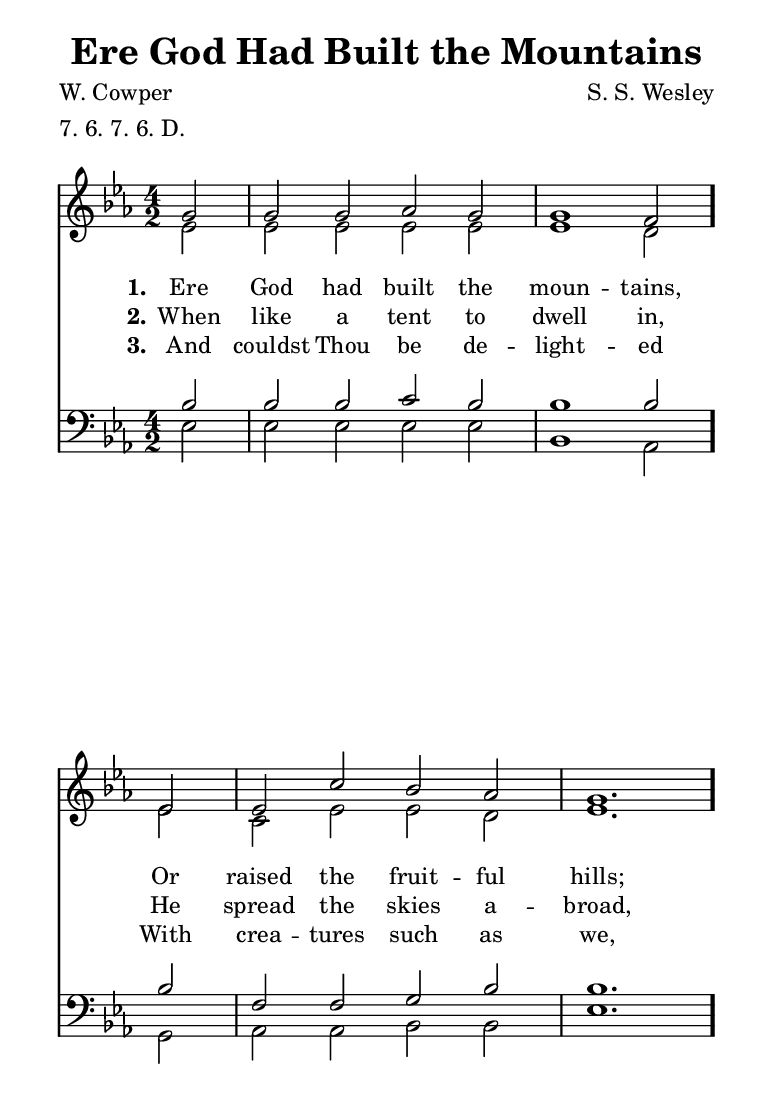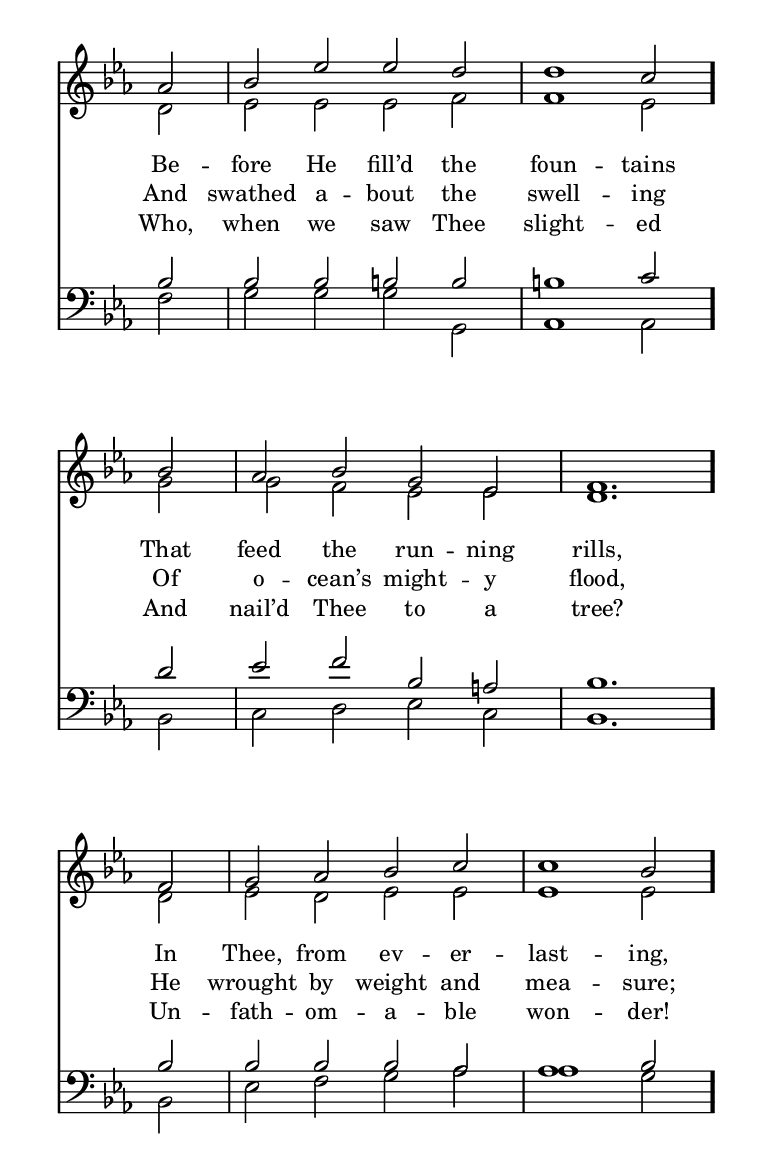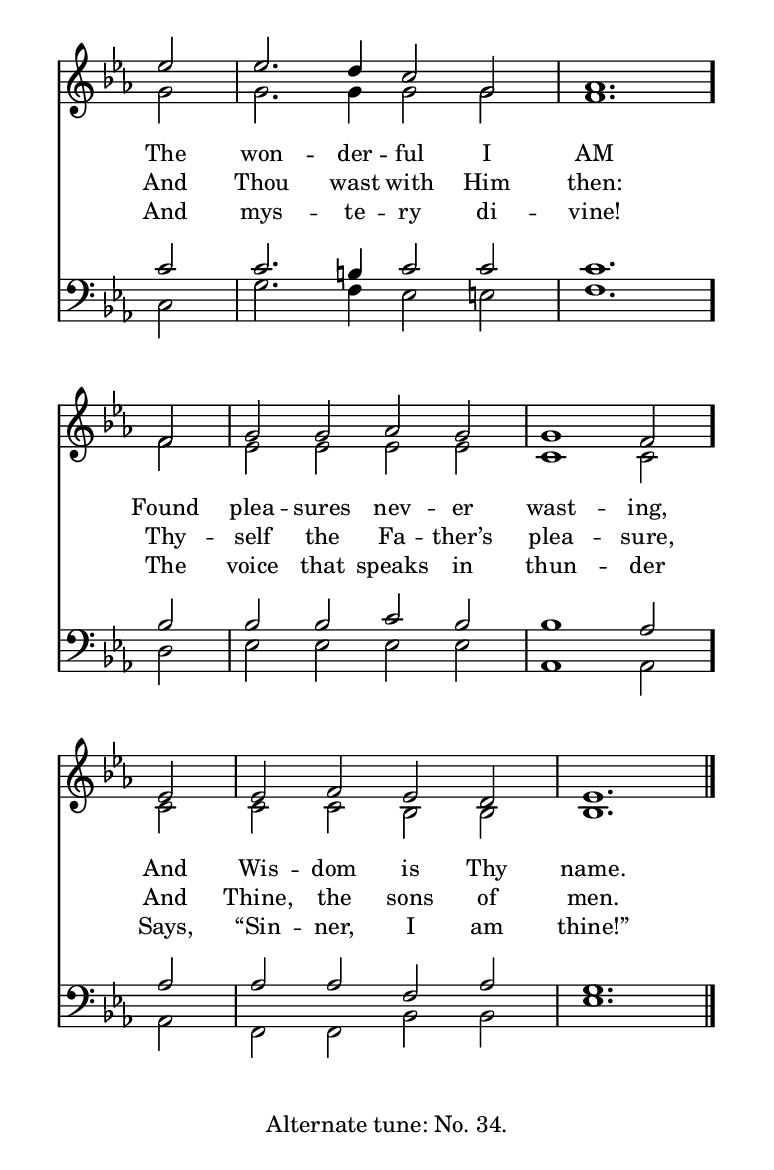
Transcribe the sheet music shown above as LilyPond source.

\include "common/global.ily"
\paper {
  \include "common/paper.ily"
  %ragged-bottom = ##t
  %ragged-last-bottom = ##t
  %systems-per-page = ##f
  %page-count = ##f
}

\header{
  hymnnumber = "82"
  title = "Ere God Had Built the Mountains"
  tunename = "Aurelia"
  meter = "7. 6. 7. 6. D."
  poet = "W. Cowper"
  composer = "S. S. Wesley"
  %copyright = ""
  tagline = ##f
}

% for fermata in MIDI
ta = { \tempo 2=80 }
tb = { \tempo 2=40 }

patternAA = { c2 | c2 c2 c2 c2 | c1 c2 }

patternBA = { c2 | c2 c2 c2 c2 | c1. }
patternBB = { c2 | c2. c4 c2 c2 | c1. }

global = {
  \include "common/overrides.ily"
  \override Staff.TimeSignature.style = #'()
  \time 4/2
  \override Score.MetronomeMark.transparent = ##t % hide all fermata changes too
  \ta
  \key ees \major
  \partial 2
  \autoBeamOff
}

notesSoprano = {
\global
\relative c'' {

  \changePitch \patternAA { g | g g aes g | g f }
  \changePitch \patternBA { ees | ees c' bes aes | g }
  \changePitch \patternAA { aes | bes ees ees d | d c }
  \changePitch \patternBA { bes | aes bes g ees | f }

  \changePitch \patternAA { f | g aes bes c | c bes }
  \changePitch \patternBB { ees | ees d c g | aes }
  \changePitch \patternAA { f | g g aes g | g f }
  \changePitch \patternBA { ees | ees f ees d | ees }

  \bar "|."

}
}

notesAlto = {
\global
\relative e' {

  \changePitch \patternAA { ees | ees ees ees ees | ees d }
  \changePitch \patternBA { ees | c ees ees d | ees }
  \changePitch \patternAA { d | ees ees ees f | f ees }
  \changePitch \patternBA { g | g f ees ees | d }

  \changePitch \patternAA { d | ees d ees ees | ees ees }
  \changePitch \patternBB { g | g g g g | f }
  \changePitch \patternAA { f | ees ees ees ees | c c }
  \changePitch \patternBA { c | c c bes bes | bes }

}
}

notesTenor = {
\global
\relative a {

  \changePitch \patternAA { bes | bes bes c bes | bes bes }
  \changePitch \patternBA { bes | f f g bes | bes }
  \changePitch \patternAA { bes | bes bes b b | b c }
  \changePitch \patternBA { d | ees f bes, a | bes }

  \changePitch \patternAA { bes | bes bes bes aes | aes bes }
  \changePitch \patternBB { c | c b c c | c }
  \changePitch \patternAA { bes | bes bes c bes | bes aes }
  \changePitch \patternBA { aes | aes aes f aes | g }

}
}

notesBass = {
\global
\relative f {

  \changePitch \patternAA { ees | ees ees ees ees | bes aes }
  \changePitch \patternBA { g | aes aes bes bes | ees }
  \changePitch \patternAA { f | g g g g, | aes aes }
  \changePitch \patternBA { bes | c d ees c | bes }

  \changePitch \patternAA { bes | ees f g aes | aes g }
  \changePitch \patternBB { c, | g' f ees e | f }
  \changePitch \patternAA { d | ees ees ees ees | aes, aes }
  \changePitch \patternBA { aes | f f bes bes | ees }

}
}

wordsA = \lyricmode {
\set stanza = "1."

Ere God had built the moun -- tains, \bar "."
Or raised the fruit -- ful hills; \bar "." \break
Be -- fore He fill’d the foun -- tains \bar "."
That feed the run -- ning rills, \bar "." \break
In Thee, from ev -- er -- last -- ing, \bar "."
The won -- der -- ful I AM \bar "." \break
Found plea -- sures nev -- er wast -- ing, \bar "."
And Wis -- dom is Thy name. \bar "." \break

}

wordsB = \lyricmode {
\set stanza = "2."

When like a tent to dwell in,
He spread the skies a -- broad,
And swathed a -- bout the swell -- ing
Of o -- cean’s might -- y flood,
He wrought by weight and mea -- sure;
And Thou wast with Him then:
Thy -- self the Fa -- ther’s plea -- sure,
And Thine, the sons of men.

}

wordsC = \lyricmode {
\set stanza = "3."

And couldst Thou be de -- light -- ed
With crea -- tures such as we,
Who, when we saw Thee slight -- ed
And nail’d Thee to a tree?
Un -- fath -- om -- a -- ble won -- der!
And mys -- te -- ry di -- vine!
The voice that speaks in thun -- der
Says, “Sin -- ner, I am thine!”

}

\score {
  \context ChoirStaff <<
    \context Staff = upper <<
      \set ChoirStaff.systemStartDelimiter = #'SystemStartBar
      \context Voice  = sopranos { \voiceOne << \notesSoprano >> }
      \context Voice  = altos { \voiceTwo << \notesAlto >> }
      \context Lyrics = one   \lyricsto sopranos \wordsA
      \context Lyrics = two   \lyricsto sopranos \wordsB
      \context Lyrics = three \lyricsto sopranos \wordsC
    >>
    \context Staff = men <<
      \clef bass
      \context Voice  = tenors { \voiceOne << \notesTenor >> }
      \context Voice  = basses { \voiceTwo << \notesBass >> }
    >>
  >>
  \layout {
    \include "common/layout.ily"
  }
  \midi{
    \include "common/midi.ily"
  }
}

\noPageBreak

\markup { \fill-line { \line { Alternate tune: No. 34. } } }
\version "2.18.0"  % necessary for upgrading to future LilyPond versions.

% vi:set et ts=2 sw=2 ai nocindent syntax=lilypond
